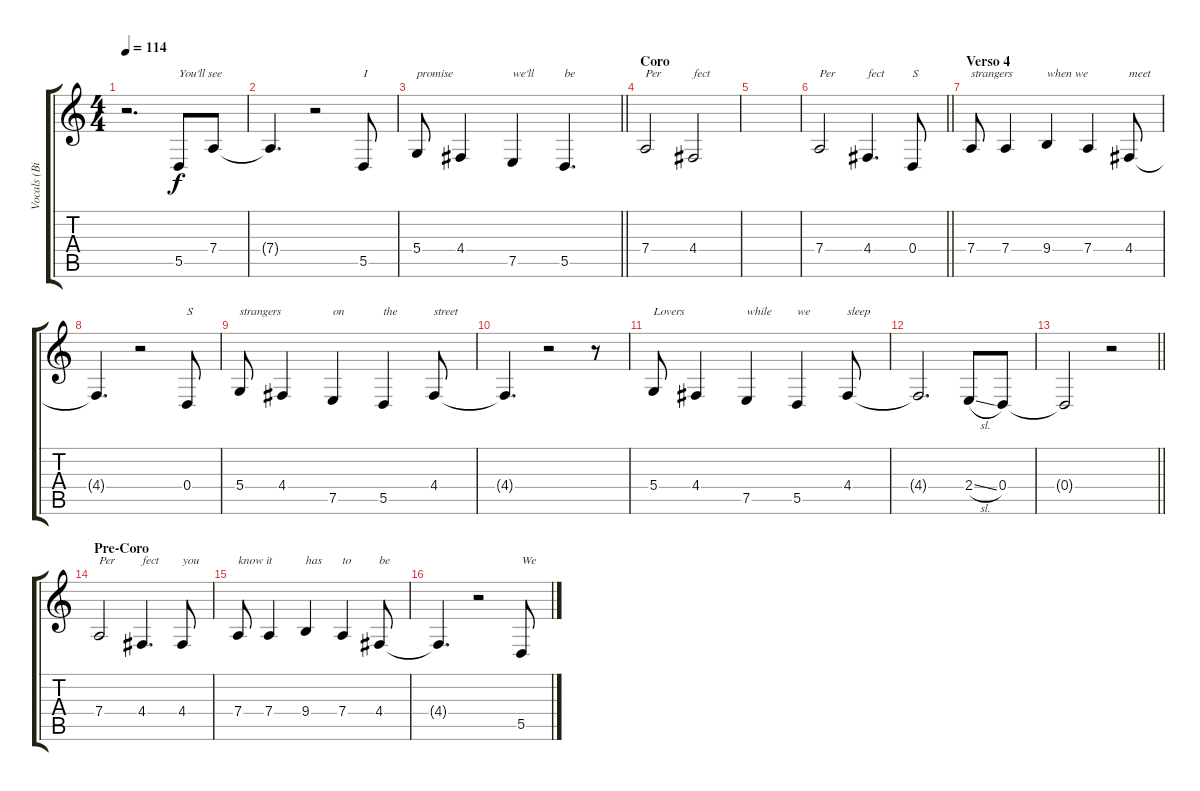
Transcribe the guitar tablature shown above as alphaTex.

\track ("Vocals (Billy Corgan)" "Vocals (Bi") {instrument flute}
\staff {score tabs}
\tuning (E4 B3 G3 D3 A2 E2) {hide}
\ts (4 4)
\tempo 114
\clef g2
\ks c
r.2{d dy f} 5.5.8{txt "You'll see"} 7.4.8 |
7.4{t}.4{d} r.2 5.5.8{txt "I"} |
\barLineRight lightlight
5.4.8{txt "promise"} 4.4.4 7.5.4{txt "we'll"} 5.5.4{d txt "be"} |
\section ("" "Coro")
7.4.2{txt "Per"} 4.4.2{txt "fect"} |
|
\barLineRight lightlight
7.4.2{txt "Per"} 4.4.4{d txt "fect"} 0.4.8{txt "S"} |
\section ("" "Verso 4")
7.4.8{txt "strangers"} 7.4.4 9.4.4{txt "when we"} 7.4.4 4.4.8{txt "meet"} |
4.4{t}.4{d} r.2 0.4.8{txt "S"} |
5.4.8{txt "strangers"} 4.4.4 7.5.4{txt "on"} 5.5.4{txt "the"} 4.4.8{txt "street"} |
4.4{t}.4{d} r.2 r.8 |
5.4.8{txt "Lovers"} 4.4.4 7.5.4{txt "while"} 5.5.4{txt "we"} 4.4.8{txt "sleep"} |
4.4{t}.2{d} 2.4{sl}.8 0.4.8 |
\barLineRight lightlight
0.4{t}.2 r.2 |
\section ("" "Pre-Coro")
7.4.2{txt "Per"} 4.4.4{d txt "fect"} 4.4.8{txt "you"} |
7.4.8{txt "know it"} 7.4.4 9.4.4{txt "has"} 7.4.4{txt "to"} 4.4.8{txt "be"} |
4.4{t}.4{d} r.2 5.5.8{txt "We"}
